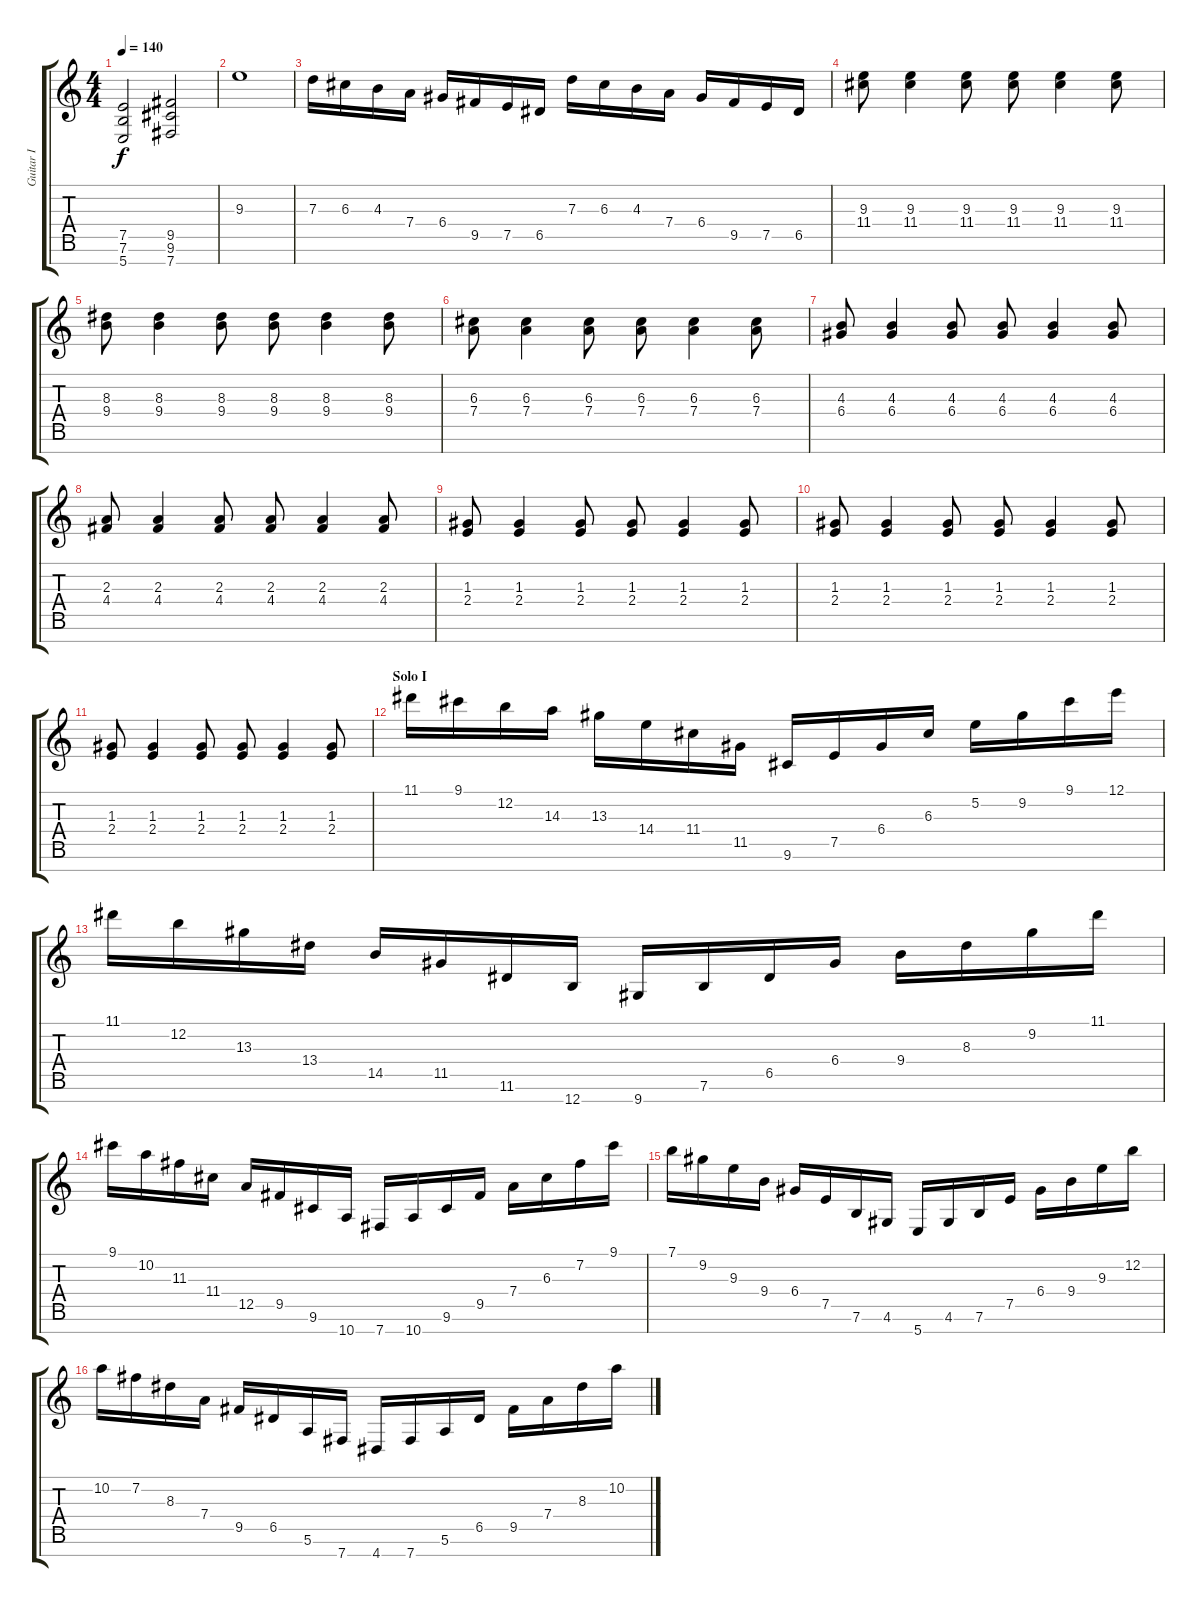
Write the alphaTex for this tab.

\track ("Guitar I" "Guitar I") {instrument distortionguitar}
\staff {score tabs}
\tuning (E4 B3 G3 D3 A2 E2 B1) {hide}
\ts (4 4)
\tempo 140
\clef g2
\ks c
(7.5 7.6 5.7).2{dy f} (9.5 9.6 7.7).2 |
9.3.1 |
7.3.16 6.3.16 4.3.16 7.4.16 6.4.16 9.5.16 7.5.16 6.5.16 7.3.16 6.3.16 4.3.16 7.4.16 6.4.16 9.5.16 7.5.16 6.5.16 |
(9.3 11.4).8 (9.3 11.4).4 (9.3 11.4).8 (9.3 11.4).8 (9.3 11.4).4 (9.3 11.4).8 |
(8.3 9.4).8 (8.3 9.4).4 (8.3 9.4).8 (8.3 9.4).8 (8.3 9.4).4 (8.3 9.4).8 |
(6.3 7.4).8 (6.3 7.4).4 (6.3 7.4).8 (6.3 7.4).8 (6.3 7.4).4 (6.3 7.4).8 |
(4.3 6.4).8 (4.3 6.4).4 (4.3 6.4).8 (4.3 6.4).8 (4.3 6.4).4 (4.3 6.4).8 |
(2.3 4.4).8 (2.3 4.4).4 (2.3 4.4).8 (2.3 4.4).8 (2.3 4.4).4 (2.3 4.4).8 |
(1.3 2.4).8 (1.3 2.4).4 (1.3 2.4).8 (1.3 2.4).8 (1.3 2.4).4 (1.3 2.4).8 |
(1.3 2.4).8 (1.3 2.4).4 (1.3 2.4).8 (1.3 2.4).8 (1.3 2.4).4 (1.3 2.4).8 |
(1.3 2.4).8 (1.3 2.4).4 (1.3 2.4).8 (1.3 2.4).8 (1.3 2.4).4 (1.3 2.4).8 |
\section ("" "Solo I")
11.1.16 9.1.16 12.2.16 14.3.16 13.3.16 14.4.16 11.4.16 11.5.16 9.6.16 7.5.16 6.4.16 6.3.16 5.2.16 9.2.16 9.1.16 12.1.16 |
11.1.16 12.2.16 13.3.16 13.4.16 14.5.16 11.5.16 11.6.16 12.7.16 9.7.16 7.6.16 6.5.16 6.4.16 9.4.16 8.3.16 9.2.16 11.1.16 |
9.1.16 10.2.16 11.3.16 11.4.16 12.5.16 9.5.16 9.6.16 10.7.16 7.7.16 10.7.16 9.6.16 9.5.16 7.4.16 6.3.16 7.2.16 9.1.16 |
7.1.16 9.2.16 9.3.16 9.4.16 6.4.16 7.5.16 7.6.16 4.6.16 5.7.16 4.6.16 7.6.16 7.5.16 6.4.16 9.4.16 9.3.16 12.2.16 |
10.2.16 7.2.16 8.3.16 7.4.16 9.5.16 6.5.16 5.6.16 7.7.16 4.7.16 7.7.16 5.6.16 6.5.16 9.5.16 7.4.16 8.3.16 10.2.16
